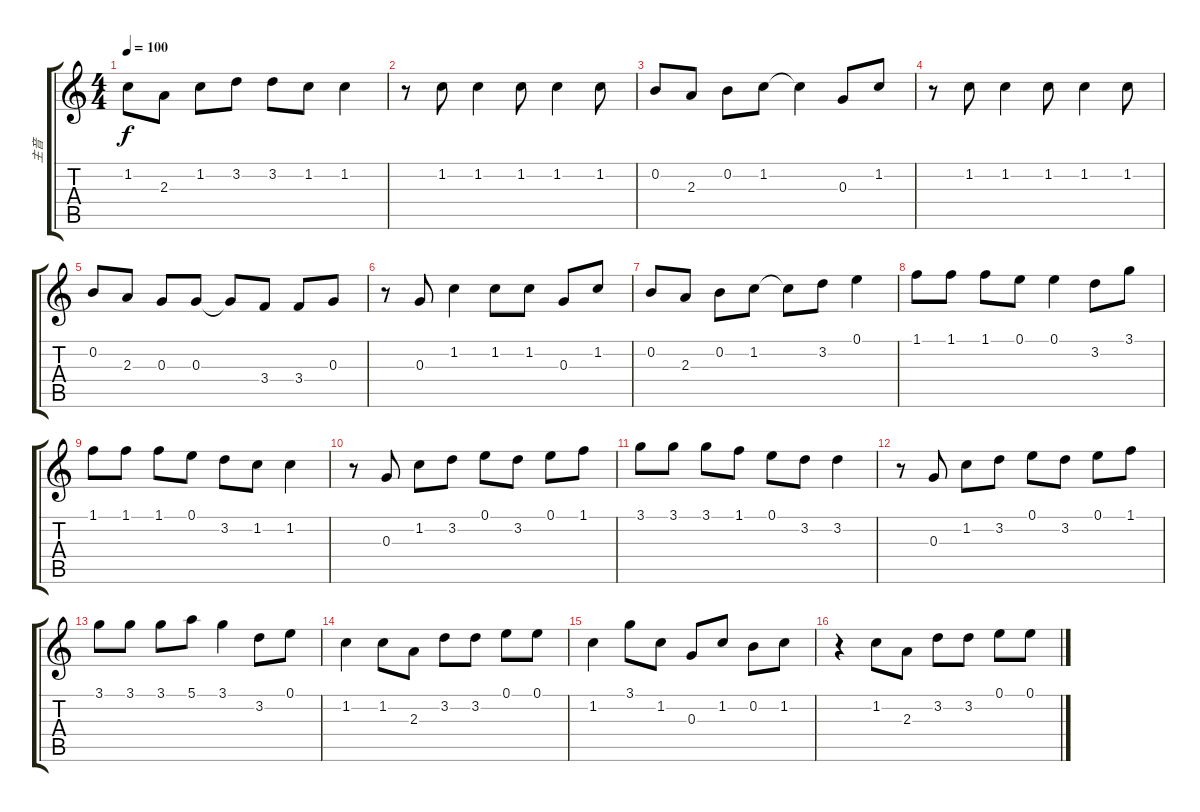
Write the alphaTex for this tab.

\track ("主音" "主音") {instrument fretlessbass}
\staff {score tabs}
\tuning (E4 B3 G3 D3 A2 E2) {hide}
\ts (4 4)
\tempo 100
\clef g2
\ks c
1.2.8{dy f} 2.3.8 1.2.8 3.2.8 3.2.8 1.2.8 1.2.4 |
r.8 1.2.8 1.2.4 1.2.8 1.2.4 1.2.8 |
0.2.8 2.3.8 0.2.8 1.2.8 1.2{t}.4 0.3.8 1.2.8 |
r.8 1.2.8 1.2.4 1.2.8 1.2.4 1.2.8 |
0.2.8 2.3.8 0.3.8 0.3.8 0.3{t}.8 3.4.8 3.4.8 0.3.8 |
r.8 0.3.8 1.2.4 1.2.8 1.2.8 0.3.8 1.2.8 |
0.2.8 2.3.8 0.2.8 1.2.8 1.2{t}.8 3.2.8 0.1.4 |
1.1.8 1.1.8 1.1.8 0.1.8 0.1.4 3.2.8 3.1.8 |
1.1.8 1.1.8 1.1.8 0.1.8 3.2.8 1.2.8 1.2.4 |
r.8 0.3.8 1.2.8 3.2.8 0.1.8 3.2.8 0.1.8 1.1.8 |
3.1.8 3.1.8 3.1.8 1.1.8 0.1.8 3.2.8 3.2.4 |
r.8 0.3.8 1.2.8 3.2.8 0.1.8 3.2.8 0.1.8 1.1.8 |
3.1.8 3.1.8 3.1.8 5.1.8 3.1.4 3.2.8 0.1.8 |
1.2.4 1.2.8 2.3.8 3.2.8 3.2.8 0.1.8 0.1.8 |
1.2.4 3.1.8 1.2.8 0.3.8 1.2.8 0.2.8 1.2.8 |
r.4 1.2.8 2.3.8 3.2.8 3.2.8 0.1.8 0.1.8
